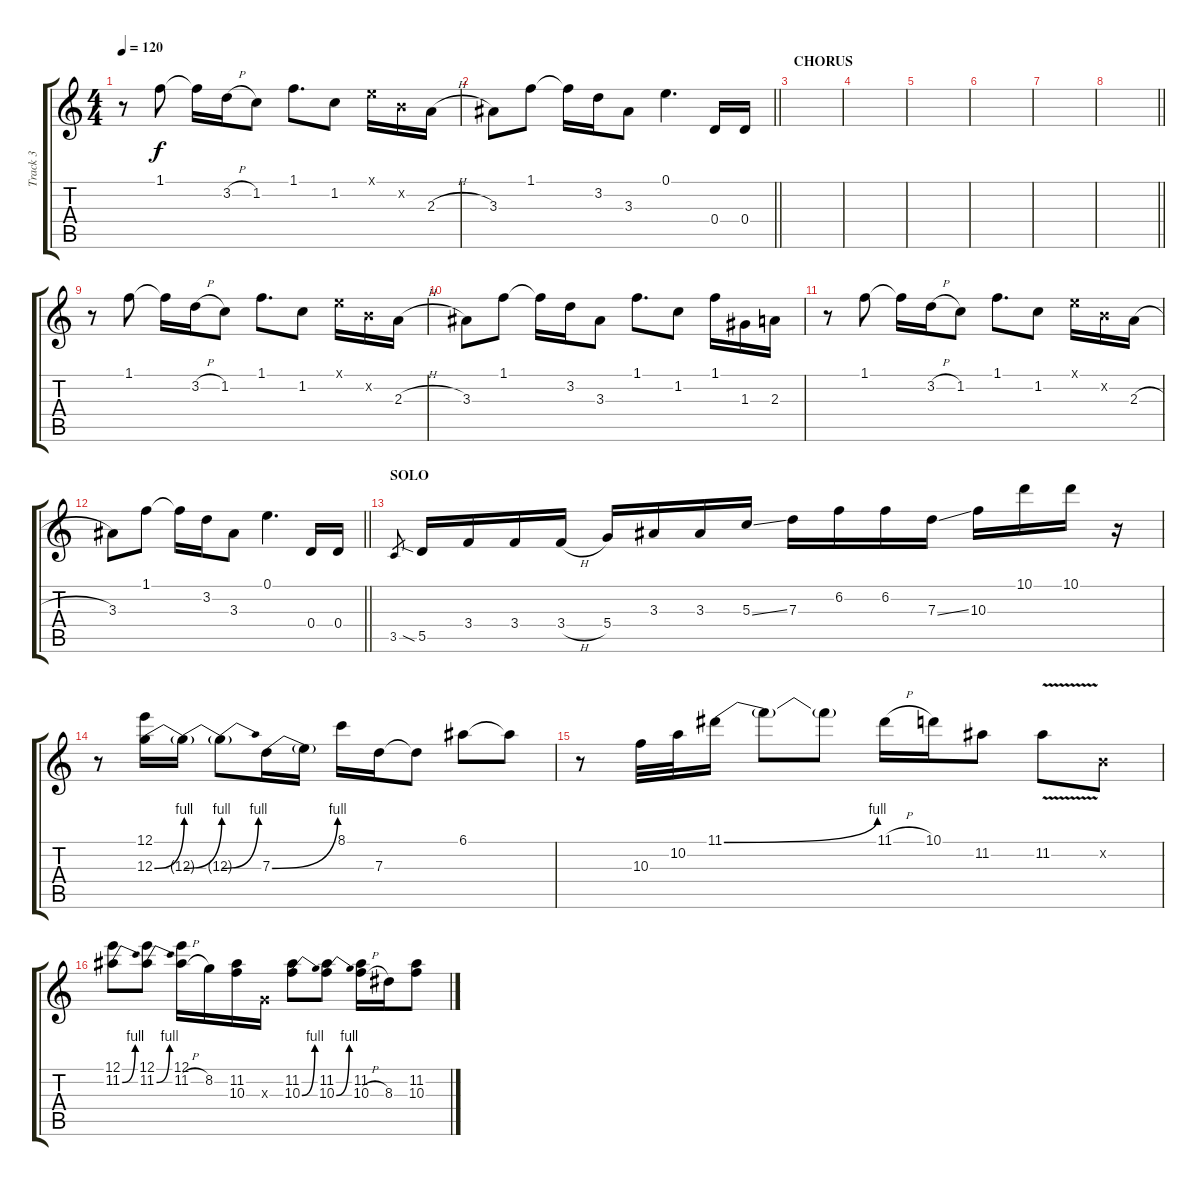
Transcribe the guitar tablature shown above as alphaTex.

\track ("Track 3" "Track 3") {instrument electricguitarclean}
\staff {score tabs}
\tuning (E4 B3 G3 D3 A2 E2) {hide}
\ts (4 4)
\tempo 120
\clef g2
\ks c
r.8{dy f} 1.1.8 1.1{t}.16 3.2{h}.16 1.2.8 1.1.8{d} 1.2.8 0.1{x}.16 0.2{x}.16 2.3{h}.16 |
\barLineRight lightlight
3.3.8 1.1.8 1.1{t}.16 3.2.16 3.3.8 0.1.4{d} 0.4.16 0.4.16 |
\section ("" "CHORUS")
|
|
|
|
|
\barLineRight lightlight
|
r.8 1.1.8 1.1{t}.16 3.2{h}.16 1.2.8 1.1.8{d} 1.2.8 0.1{x}.16 0.2{x}.16 2.3{h}.16 |
3.3.8 1.1.8 1.1{t}.16 3.2.16 3.3.8 1.1.8{d} 1.2.8 1.1.16 1.3.16 2.3.16 |
r.8 1.1.8 1.1{t}.16 3.2{h}.16 1.2.8 1.1.8{d} 1.2.8 0.1{x}.16 0.2{x}.16 2.3{h}.16 |
\barLineRight lightlight
3.3.8 1.1.8 1.1{t}.16 3.2.16 3.3.8 0.1.4{d} 0.4.16 0.4.16 |
\section ("" "SOLO")
3.5.8{gr} 5.5{sia}.16 3.4.16 3.4.16 3.4{h}.16 5.4.16 3.3.16 3.3.16 5.3{ss}.16 7.3.16 6.2.16 6.2.16 7.3{ss}.16 10.3.16 10.1.16 10.1.16 r.16 |
r.8 (12.1 12.3{be (bend 0 0 60 4)}).16 12.3{be (bend 0 0 60 4) t}.16 12.3{be (bend 0 0 60 4) t}.8 7.3{be (bend 0 0 60 4)}.16 7.3{t}.16 8.1.16 7.3.16 7.3{t}.8 6.1.8 6.1{t}.8 |
r.8 10.3.32 10.2.32 11.1{be (bend 0 0 60 4)}.16 11.1{t}.8 11.1{t}.8 11.1{h}.16 10.1.16 11.2.8 11.2{v}.8 0.2{x}.8 |
(12.1 11.2{be (bend 0 0 60 4)}).8 (12.1 11.2{be (bend 0 0 60 4)}).8 (12.1 11.2{h}).16 8.2.16 (11.2 10.3).16 0.3{x}.16 (11.2 10.3{be (bend 0 0 60 4)}).8 (11.2 10.3{be (bend 0 0 60 4)}).8 (11.2 10.3{h}).16 8.3.16 (11.2 10.3).8
